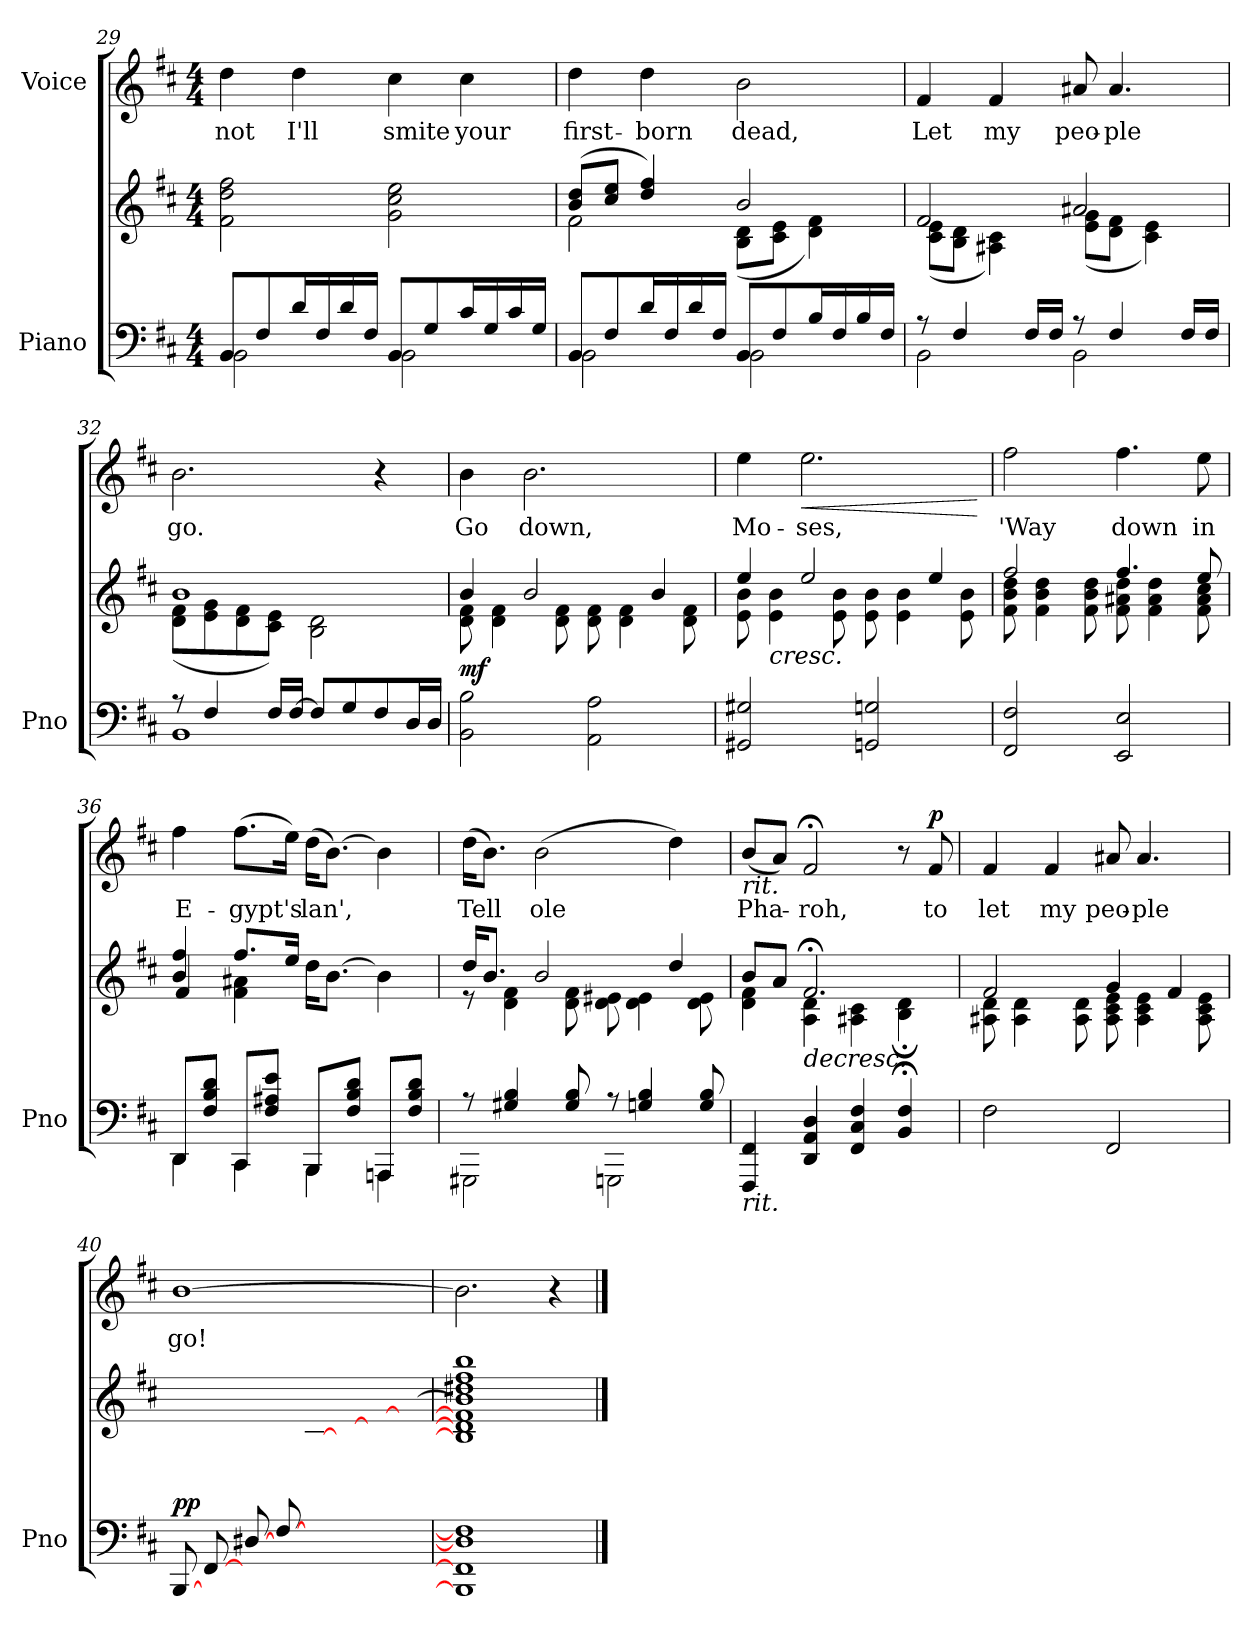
**kern	**kern	**dynam	**kern	**text	**dynam
*part2	*part2	*part2	*part1	*part1	*part1
*staff3	*staff2	*staff2/3	*staff1	*staff1	*staff1
*I"Piano	*	*	*I"Voice	*	*
*I'Pno	*	*	*	*	*
!!LO:PB:g=z
*clefF4	*clefG2	*	*clefG2	*	*
*k[f#c#]	*k[f#c#]	*	*k[f#c#]	*	*
*M4/4	*M4/4	*	*M4/4	*	*
=29	=29	=29	=29	=29	=29
*^	*	*	*	*	*
!	!	!	!	!	!LO:LY:b	!
8BB/L	2BB\	2f#\ 2dd\ 2ff#\	.	4dd\	not	.
8F#/	.	.	.	.	.	.
!	!	!	!	!	!LO:LY:b	!
16d/L	.	.	.	4dd\	I'll	.
16F#/	.	.	.	.	.	.
16d/	.	.	.	.	.	.
16F#/JJ	.	.	.	.	.	.
!	!	!	!	!	!LO:LY:b	!
8BB/L	2BB\	2g\ 2cc#\ 2ee\	.	4cc#\	smite	.
8G/	.	.	.	.	.	.
!	!	!	!	!	!LO:LY:b	!
16c#/L	.	.	.	4cc#\	your	.
16G/	.	.	.	.	.	.
16c#/	.	.	.	.	.	.
16G/JJ	.	.	.	.	.	.
!!LO:LB:g=z
=30	=30	=30	=30	=30	=30	=30
*	*	*^	*	*	*	*
!	!	!	!	!	!	!LO:LY:b	!
8BB/L	2BB\	(8b/ 8dd/L	2f#\	.	4dd\	first-	.
8F#/	.	8cc#/ 8ee/J	.	.	.	.	.
!	!	!	!	!	!	!LO:LY:b	!
16d/L	.	4dd/ 4ff#/)	.	.	4dd\	-born	.
16F#/	.	.	.	.	.	.	.
16d/	.	.	.	.	.	.	.
16F#/JJ	.	.	.	.	.	.	.
!	!	!	!	!	!	!LO:LY:b	!
8BB/L	2BB\	2b/	(8B\ 8d\L	.	2b\	dead,	.
8F#/	.	.	8c#\ 8e\J	.	.	.	.
16B/L	.	.	4d\ 4f#\)	.	.	.	.
16F#/	.	.	.	.	.	.	.
16B/	.	.	.	.	.	.	.
16F#/JJ	.	.	.	.	.	.	.
=31	=31	=31	=31	=31	=31	=31	=31
!	!	!	!	!	!	!LO:LY:b	!
8r	2BB\	2f#/	(8c#\ 8e\L	.	4f#/	Let	.
4F#/	.	.	8B\ 8d\J	.	.	.	.
!	!	!	!	!	!	!LO:LY:b	!
.	.	.	4A#X\ 4c#\)	.	4f#/	my	.
16F#/LL	.	.	.	.	.	.	.
16F#/JJ	.	.	.	.	.	.	.
!	!	!	!	!	!	!LO:LY:b	!
8r	2BB\	2a#X/	(8e\ 8g\L	.	8a#X/	peo-	.
!	!	!	!	!	!	!LO:LY:b	!
4F#/	.	.	8d\ 8f#\J	.	4.a#/	-ple	.
.	.	.	4c#\ 4e\)	.	.	.	.
16F#/LL	.	.	.	.	.	.	.
16F#/JJ	.	.	.	.	.	.	.
!!LO:LB:g=z
=32	=32	=32	=32	=32	=32	=32	=32
!	!	!	!	!	!	!LO:LY:b	!
8r	1BB	1b	(8d\ 8f#\L	.	2.b\	go.	.
4F#/	.	.	8e\ 8g\	.	.	.	.
.	.	.	8d\ 8f#\	.	.	.	.
16F#/LL	.	.	8c#\ 8e\J)	.	.	.	.
[<16F#/JJ	.	.	.	.	.	.	.
8F#/L]	.	.	2B\ 2d\	.	.	.	.
8G/	.	.	.	.	.	.	.
8F#/	.	.	.	.	4r	.	.
16D/L	.	.	.	.	.	.	.
16D/JJ	.	.	.	.	.	.	.
*v	*v	*	*	*	*	*	*
!!LO:PB:g=z
=33	=33	=33	=33	=33	=33	=33
!	!	!	!LO:DY:b	!	!LO:LY:b	!
2BB\ 2B\	4b/	8d\ 8f#\	mf	4b\	Go	.
.	.	4d\ 4f#\	.	.	.	.
!	!	!	!	!	!LO:LY:b	!
.	2b/	.	.	2.b\	down,	.
.	.	8d\ 8f#\	.	.	.	.
2AA\ 2A\	.	8d\ 8f#\	.	.	.	.
.	.	4d\ 4f#\	.	.	.	.
.	4b/	.	.	.	.	.
.	.	8d\ 8f#\	.	.	.	.
=34	=34	=34	=34	=34	=34	=34
!	!	!	!	!	!LO:LY:b	!
2GG#X/ 2G#X/	4ee/	8e\ 8b\	.	4ee\	Mo-	.
!	!	!	!LO:HP:b	!	!	!
.	.	4e\ 4b\	<	.	.	.
!	!	!	!	!	!LO:LY:b	!LO:HP:b
.	2ee/	.	.	2.ee\	-ses,	<
.	.	8e\ 8b\	.	.	.	.
2GGn/ 2Gn/	.	8e\ 8b\	.	.	.	.
.	.	4e\ 4b\	.	.	.	.
.	4ee/	.	.	.	.	.
.	.	8e\ 8b\	.	.	.	.
*	*v	*v	*	*	*	*
.	.	.	.	.	[
=35	=35	=35	=35	=35	=35
*	*^	*	*	*	*
!	!	!	!	!	!LO:LY:b	!
2FF#/ 2F#/	2ff#/	8f#\ 8b\ 8dd\	.	2ff#\	'Way	.
.	.	4f#\ 4b\ 4dd\	.	.	.	.
.	.	8f#\ 8b\ 8dd\	.	.	.	.
!	!	!	!	!	!LO:LY:b	!
2EE/ 2E/	4.ff#/	8f#\ 8a#X\ 8dd\	.	4.ff#\	down	.
.	.	4f#\ 4a#\ 4dd\	.	.	.	.
!	!	!	!	!	!LO:LY:b	!
.	8ee/	8f#\ 8a#\ 8cc#\	.	8ee\	in	.
!!LO:LB:g=z
=36	=36	=36	=36	=36	=36	=36
*^	*	*	*	*	*	*
!	!	!	!	!	!	!LO:LY:b	!
8DD/L	4DD\	4b/ 4ff#/	4f#/	.	4ff#\	E-	.
8F#/ 8B/ 8d/J	.	.	.	.	.	.	.
!	!	!	!	!	!	!LO:LY:b	!
8CC#/L	4CC#\	8.ff#/L	4f#\ 4a#X\	.	(8.ff#\L	-gypt's	.
8F#/ 8A#X/ 8e/J	.	.	.	.	.	.	.
.	.	16ee/Jk	.	.	16ee\Jk)	.	.
!	!	!	!	!	!	!LO:LY:b	!
8BBB/L	4BBB\	16dd\KL	2ryy	.	(16dd\KL	lan',	.
.	.	[8.b\J	.	.	[8.b\J)	.	.
8F#/ 8B/ 8d/J	.	.	.	.	.	.	.
8AAA/L	4AAAn\	4b\]	.	.	4b\]	.	.
8F#/ 8B/ 8d/J	.	.	.	.	.	.	.
=37	=37	=37	=37	=37	=37	=37	=37
!	!	!	!	!	!	!LO:LY:b	!
8r	2GGG#X\	16dd/KL	8r	.	(16dd\KL	Tell	.
.	.	8.b/J	.	.	8.b\J)	.	.
4G#X/ 4B/	.	.	4d\ 4f#\	.	.	.	.
!	!	!	!	!	!	!LO:LY:b	!
.	.	2b/	.	.	(2b\	ole	.
8G#/ 8B/	.	.	8d\ 8f#\	.	.	.	.
8r	2GGGn\	.	8d\ 8e#X\	.	.	.	.
4Gn/ 4B/	.	.	4d\ 4e#\	.	.	.	.
.	.	4dd/	.	.	4dd\)	.	.
8G/ 8B/	.	.	8d\ 8e#\	.	.	.	.
*v	*v	*	*	*	*	*	*
=38	=38	=38	=38	=38	=38	=38
!	!	!	!	!LO:TX:b:i:t=rit.	!	!
!LO:TX:b:i:t=rit.	!	!	!	!	!	!
!	!	!	!	!	!LO:LY:b	!
4FFF#/ 4FF#/	8b/L	4d\ 4f#\	.	(8b/L	Pha-	.
.	8a/J	.	.	8a/J)	.	.
!	!	!	!LO:HP:b	!	!LO:LY:b	!
4DD/ 4AA/ 4D/	2.f#;</	4A\ 4d\	>	2f#;</	-roh,	.
4FF#/ 4C#/ 4F#/	.	4A#X\ 4c#\	.	.	.	.
4BB/;< 4F#/;<	.	4B\; 4d\;	[	8r	.	.
!	!	!	!	!	!LO:LY:b	!LO:DY:a
.	.	.	.	8f#/	to	p
!!LO:LB:g=z
=39	=39	=39	=39	=39	=39	=39
!	!	!	!	!	!LO:LY:b	!
2F#\	2f#/	8A#X\ 8d\	.	4f#/	let	.
.	.	4A#\ 4d\	.	.	.	.
!	!	!	!	!	!LO:LY:b	!
.	.	.	.	4f#/	my	.
.	.	8A#\ 8d\	.	.	.	.
!	!	!	!	!	!LO:LY:b	!
2FF#/	4g/	8A#\ 8c#\ 8e\	.	8a#X/	peo-	.
!	!	!	!	!	!LO:LY:b	!
.	.	4A#\ 4c#\ 4e\	.	4.a#/	-ple	.
.	4f#/	.	.	.	.	.
.	.	8A#\ 8c#\ 8e\	.	.	.	.
=40	=40	=40	=40	=40	=40	=40
*^	*	*	*	*	*	*
!	!	!	!	!LO:DY:b	!	!LO:LY:b	!
*	*	*v	*v	*	*	*	*
([<8BBB/L	1ryy	2ryy	pp	[1b	go!	.
[<8FF#/	.	.	.	.	.	.
[<8D#X/	.	.	.	.	.	.
[8F#/	.	.	.	.	.	.
2ryy	.	[8B\	.	.	.	.
.	.	[8d#X\	.	.	.	.
.	.	[8f#\	.	.	.	.
.	.	[<8b\J	.	.	.	.
=41	=41	=41	=41	=41	=41	=41
*	*	*^	*	*	*	*
1D#] 1F#]	1BBB] 1FF#]	1b] 1dd#X 1ff# 1bb)	1B] 1d#] 1f#]	.	2.b\]	.	.
.	.	.	.	.	4r	.	.
*v	*v	*	*	*	*	*	*
*	*v	*v	*	*	*	*
.	.	]	.	.	.
==	==	==	==	==	==
*-	*-	*-	*-	*-	*-
